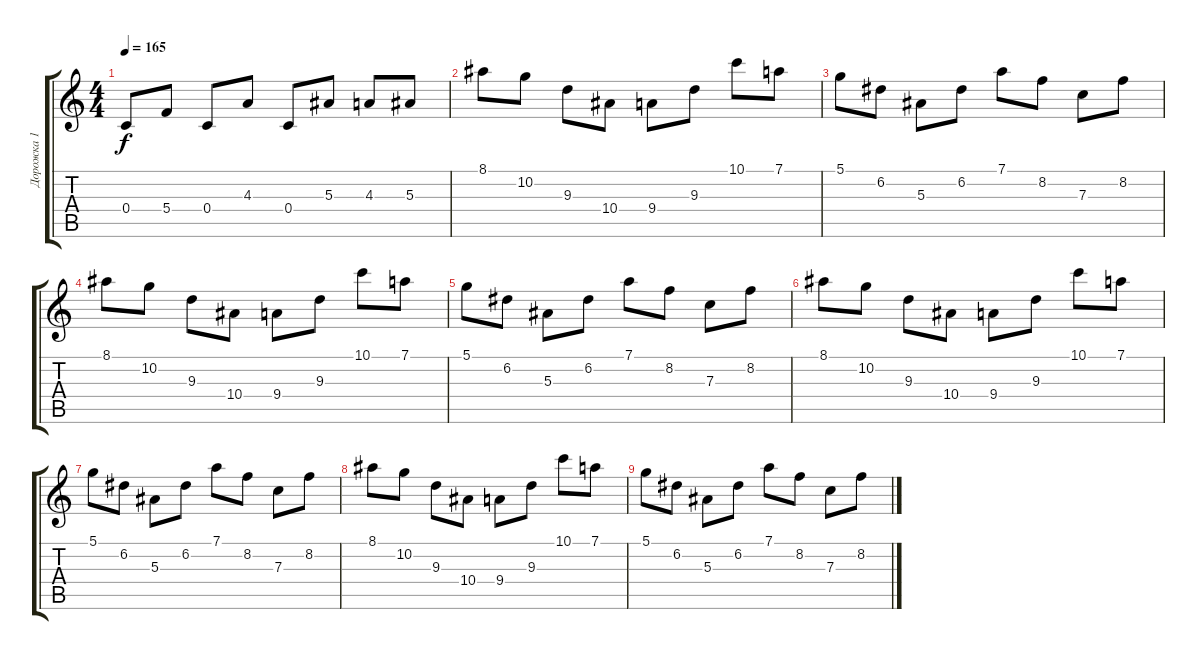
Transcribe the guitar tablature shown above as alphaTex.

\track ("Дорожка 1" "Дорожка 1") {instrument acousticguitarnylon}
\staff {score tabs}
\tuning (D4 A3 F3 C3 G2 D2) {hide}
\ts (4 4)
\tempo 165
\clef g2
\ks c
0.4.8{dy f} 5.4.8 0.4.8 4.3.8 0.4.8 5.3.8 4.3.8 5.3.8 |
8.1.8 10.2.8 9.3.8 10.4.8 9.4.8 9.3.8 10.1.8 7.1.8 |
5.1.8 6.2.8 5.3.8 6.2.8 7.1.8 8.2.8 7.3.8 8.2.8 |
8.1.8 10.2.8 9.3.8 10.4.8 9.4.8 9.3.8 10.1.8 7.1.8 |
5.1.8 6.2.8 5.3.8 6.2.8 7.1.8 8.2.8 7.3.8 8.2.8 |
8.1.8 10.2.8 9.3.8 10.4.8 9.4.8 9.3.8 10.1.8 7.1.8 |
5.1.8 6.2.8 5.3.8 6.2.8 7.1.8 8.2.8 7.3.8 8.2.8 |
8.1.8 10.2.8 9.3.8 10.4.8 9.4.8 9.3.8 10.1.8 7.1.8 |
5.1.8 6.2.8 5.3.8 6.2.8 7.1.8 8.2.8 7.3.8 8.2.8
